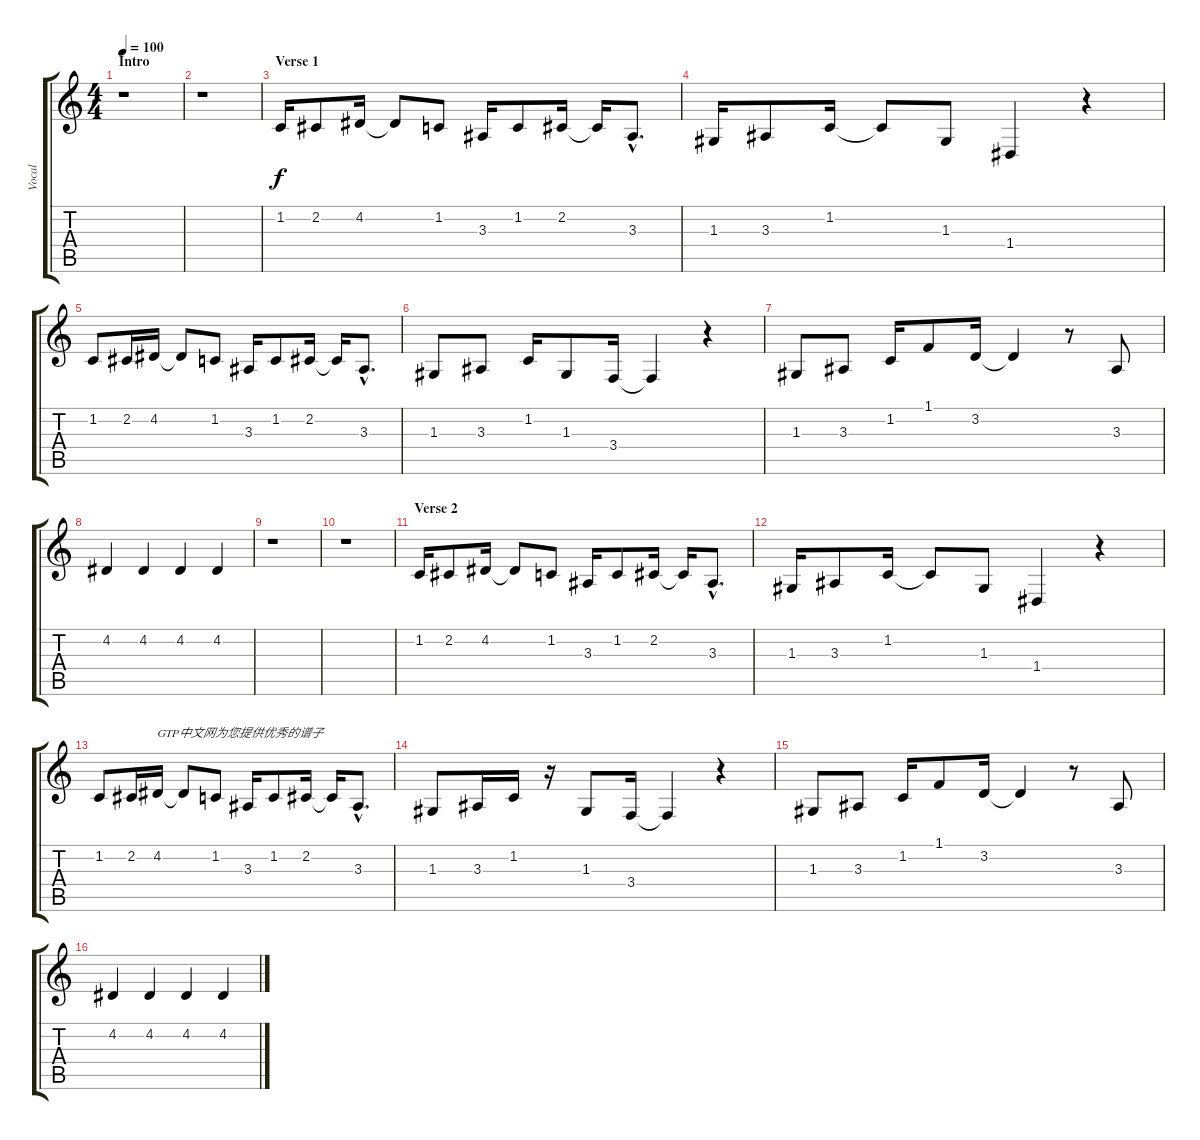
\track ("Vocal" "Vocal") {instrument synthvoice}
\staff {score tabs}
\tuning (E4 B3 G3 D3 A2 E2) {hide}
\ts (4 4)
\section ("" "Intro")
\tempo 100
\clef g2
\ks c
r.1{dy f instrument synthvoice} |
r.1 |
\section ("" "Verse 1")
1.2.16 2.2.8 4.2.16 4.2{t}.8 1.2.8 3.3.16 1.2.8 2.2.16 2.2{t}.16 3.3{hac}.8{d} |
1.3.16 3.3.8 1.2.16 1.2{t}.8 1.3.8 1.4.4 r.4 |
1.2.8 2.2.16 4.2.16 4.2{t}.8 1.2.8 3.3.16 1.2.8 2.2.16 2.2{t}.16 3.3{hac}.8{d} |
1.3.8 3.3.8 1.2.16 1.3.8 3.4.16 3.4{t}.4 r.4 |
1.3.8 3.3.8 1.2.16 1.1.8 3.2.16 3.2{t}.4 r.8 3.3.8 |
4.2.4 4.2.4 4.2.4 4.2.4 |
r.1 |
r.1 |
\section ("" "Verse 2")
1.2.16 2.2.8 4.2.16 4.2{t}.8 1.2.8 3.3.16 1.2.8 2.2.16 2.2{t}.16 3.3{hac}.8{d} |
1.3.16 3.3.8 1.2.16 1.2{t}.8 1.3.8 1.4.4 r.4 |
1.2.8 2.2.16 4.2.16{txt "GTP中文网为您提供优秀的谱子"} 4.2{t}.8 1.2.8 3.3.16 1.2.8 2.2.16 2.2{t}.16 3.3{hac}.8{d} |
1.3.8 3.3.16 1.2.16 r.16 1.3.8 3.4.16 3.4{t}.4 r.4 |
1.3.8 3.3.8 1.2.16 1.1.8 3.2.16 3.2{t}.4 r.8 3.3.8 |
4.2.4 4.2.4 4.2.4 4.2.4
